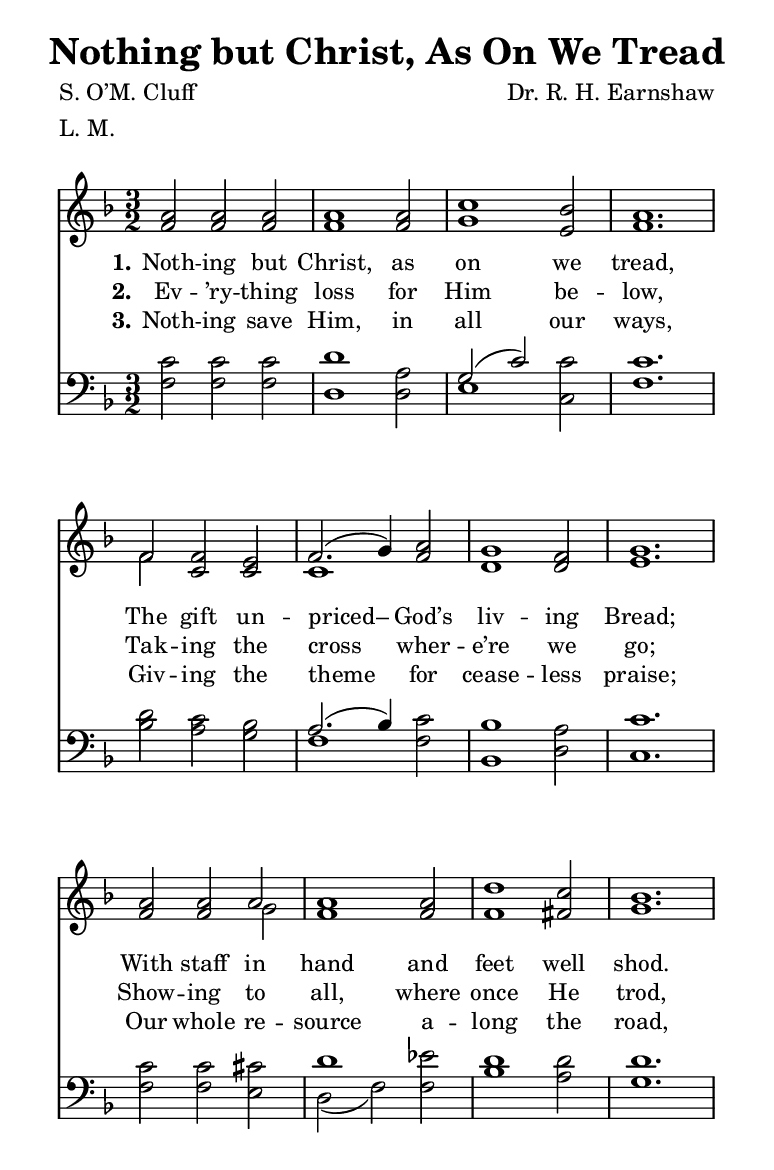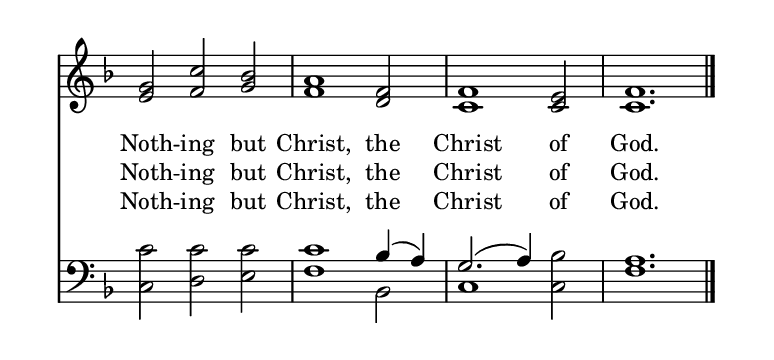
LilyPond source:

\include "common/global.ily"
\paper {
  \include "common/paper.ily"
  ragged-last-bottom = ##t
  systems-per-page = ##f
}

\header{
  hymnnumber = "179"
  title = "Nothing but Christ, As On We Tread"
  tunename = "Arizona"
  meter = "L. M."
  poet = "S. O’M. Cluff"
  composer = "Dr. R. H. Earnshaw"
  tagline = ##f
}

global = {
  \include "common/overrides.ily"
  \override Staff.TimeSignature.style = #'numbered
  \time 3/2
  \override Score.MetronomeMark.transparent = ##t % hide all fermata changes too
  \tempo 2=100
  \key f \major
  \autoBeamOff
}

notesSoprano = {
\global
\relative c'' {

  a2 a a | a1 a2 | c1 bes2 | a1. |
  f2 f e | f2.( g4) a2 | g1 f2 | g1. |
  a2 a a | a1 a2 | d1 c2 | bes1. |
  g2 c bes | a1 f2 | f1 e2 | f1. |

  \bar "|."

}
}

notesAlto = {
\global
\relative e' {

  f2 f f | f1 f2 | g1 e2 | f1. |
  f2 c c | c1 f2 | d1 d2 | e1. |
  f2 f g | f1 f2 | f1 fis2 | g1. |
  e2 f g | f1 d2 | c1 c2 | c1. |

}
}

notesTenor = {
\global
\relative a {

  c2 c c | d1 a2 | g( c) c | c1. |
  d2 c bes | a2.( bes4) c2 | bes1 a2 | c1. |
  c2 c cis | d1 ees2 | d1 d2 | d1. |
  c2 c c | c1 bes4( a) | g2.( a4) bes2 | a1. |

}
}

notesBass = {
\global
\relative f {

  f2 f f | d1 d2 | e1 c2 | f1. |
  bes2 a g | f1 f2 | bes,1 d2 | c1. |
  f2 f e | d( f) f | bes1 a2 | g1. |
  c,2 d e | f1 bes,2 | c1 c2 | f1. |

}
}

wordsA = \lyricmode {
\set stanza = "1."

Noth -- ing but Christ, as on we tread,
The gift un -- priced– God’s liv -- ing Bread;
With staff in hand and feet well shod.
Noth -- ing but Christ, the Christ of God.

}

wordsB = \lyricmode {
\set stanza = "2."

Ev -- ’ry -- thing loss for Him be -- low,
Tak -- ing the cross wher -- e’re we go;
Show -- ing to all, where once He trod,
Noth -- ing but Christ, the Christ of God.

}

wordsC = \lyricmode {
\set stanza = "3."

Noth -- ing save Him, in all our ways,
Giv -- ing the theme for cease -- less praise;
Our whole re -- source a -- long the road,
Noth -- ing but Christ, the Christ of God.

}

\score {
  \context ChoirStaff <<
    \context Staff = upper <<
      \set ChoirStaff.systemStartDelimiter = #'SystemStartBar
      \partcombine #'(2 . 9) \notesSoprano \notesAlto
      \context NullVoice = sopranos { \voiceOne << \notesSoprano >> }
      \context NullVoice = altos { \voiceTwo << \notesAlto >> }
      \context Lyrics = one   \lyricsto sopranos \wordsA
      \context Lyrics = two   \lyricsto sopranos \wordsB
      \context Lyrics = three \lyricsto sopranos \wordsC
    >>
    \context Staff = men <<
      \clef bass
      \partcombine #'(2 . 9) \notesTenor \notesBass
      \context NullVoice = tenors { \voiceOne << \notesTenor >> }
      \context NullVoice = basses { \voiceTwo << \notesBass >> }
    >>
  >>
  \layout {
    \include "common/layout.ily"
  }
  \midi{
    \include "common/midi.ily"
  }
}

\version "2.19.49"  % necessary for upgrading to future LilyPond versions.

% vi:set et ts=2 sw=2 ai nocindent syntax=lilypond:
